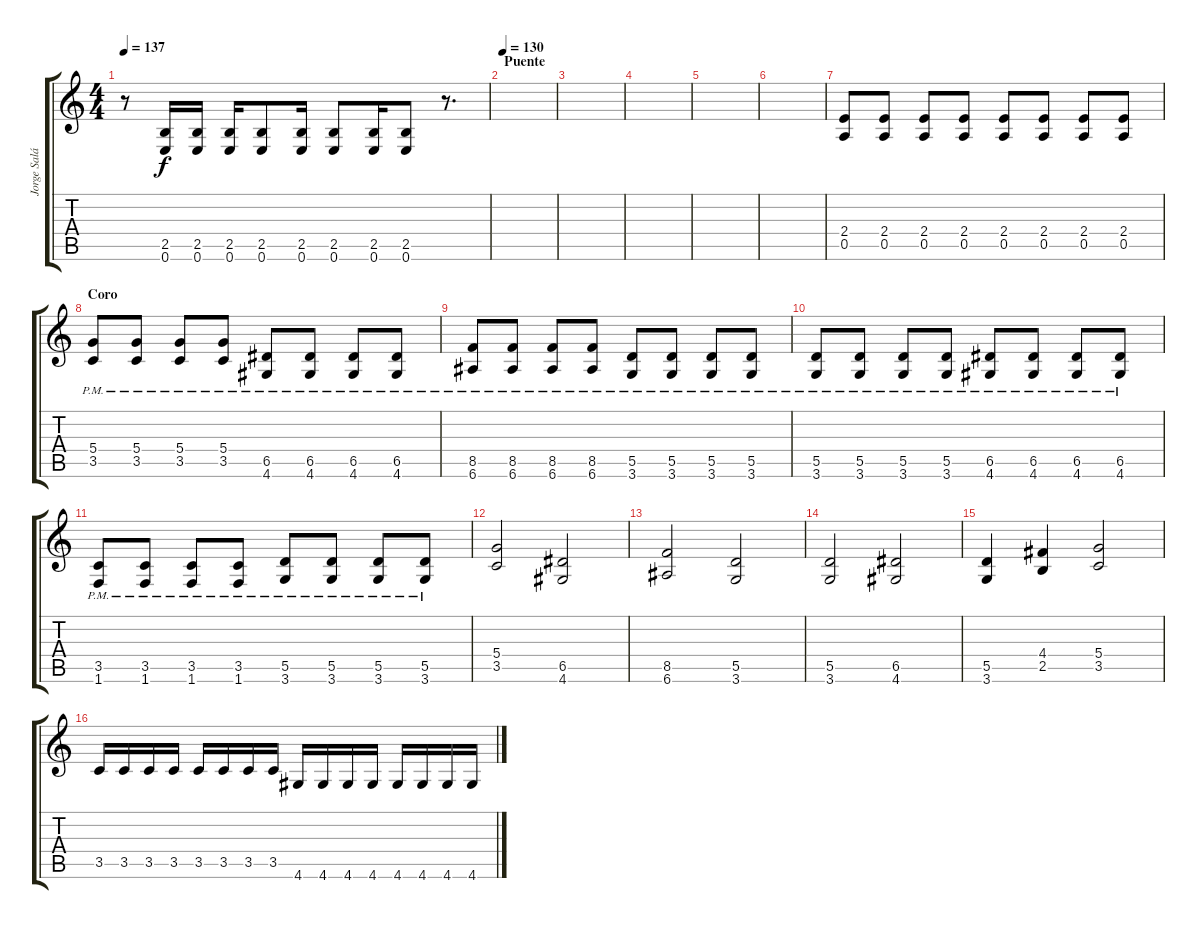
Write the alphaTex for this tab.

\track ("Jorge Salán" "Jorge Salá") {instrument distortionguitar}
\staff {score tabs}
\tuning (E4 B3 G3 D3 A2 E2) {hide}
\ts (4 4)
\tempo 137
\clef g2
\ks c
r.8{dy f} (2.5 0.6).16 (2.5 0.6).16 (2.5 0.6).16 (2.5 0.6).8 (2.5 0.6).16 (2.5 0.6).8 (2.5 0.6).16 (2.5 0.6).8 r.8{d} |
\section ("" "Puente")
\tempo 130
|
|
|
|
|
(2.4 0.5).8{volume 7} (2.4 0.5).8 (2.4 0.5).8 (2.4 0.5).8 (2.4 0.5).8 (2.4 0.5).8 (2.4 0.5).8 (2.4 0.5).8 |
\section ("" "Coro")
(5.4{pm} 3.5).8{volume 12} (5.4{pm} 3.5).8 (5.4{pm} 3.5).8 (5.4{pm} 3.5).8 (6.5{pm} 4.6).8 (6.5{pm} 4.6).8 (6.5{pm} 4.6).8 (6.5{pm} 4.6).8 |
(8.5{pm} 6.6).8 (8.5{pm} 6.6).8 (8.5{pm} 6.6).8 (8.5{pm} 6.6).8 (5.5{pm} 3.6).8 (5.5{pm} 3.6).8 (5.5{pm} 3.6).8 (5.5{pm} 3.6).8 |
(5.5{pm} 3.6).8 (5.5{pm} 3.6).8 (5.5{pm} 3.6).8 (5.5{pm} 3.6).8 (6.5{pm} 4.6).8 (6.5{pm} 4.6).8 (6.5{pm} 4.6).8 (6.5{pm} 4.6).8 |
(3.5{pm} 1.6).8 (3.5{pm} 1.6).8 (3.5{pm} 1.6).8 (3.5{pm} 1.6).8 (5.5{pm} 3.6).8 (5.5{pm} 3.6).8 (5.5{pm} 3.6).8 (5.5{pm} 3.6).8 |
(5.4 3.5).2 (6.5 4.6).2 |
(8.5 6.6).2 (5.5 3.6).2 |
(5.5 3.6).2 (6.5 4.6).2 |
(5.5 3.6).4 (4.4 2.5).4 (5.4 3.5).2 |
3.5.16 3.5.16 3.5.16 3.5.16 3.5.16 3.5.16 3.5.16 3.5.16 4.6.16 4.6.16 4.6.16 4.6.16 4.6.16 4.6.16 4.6.16 4.6.16
